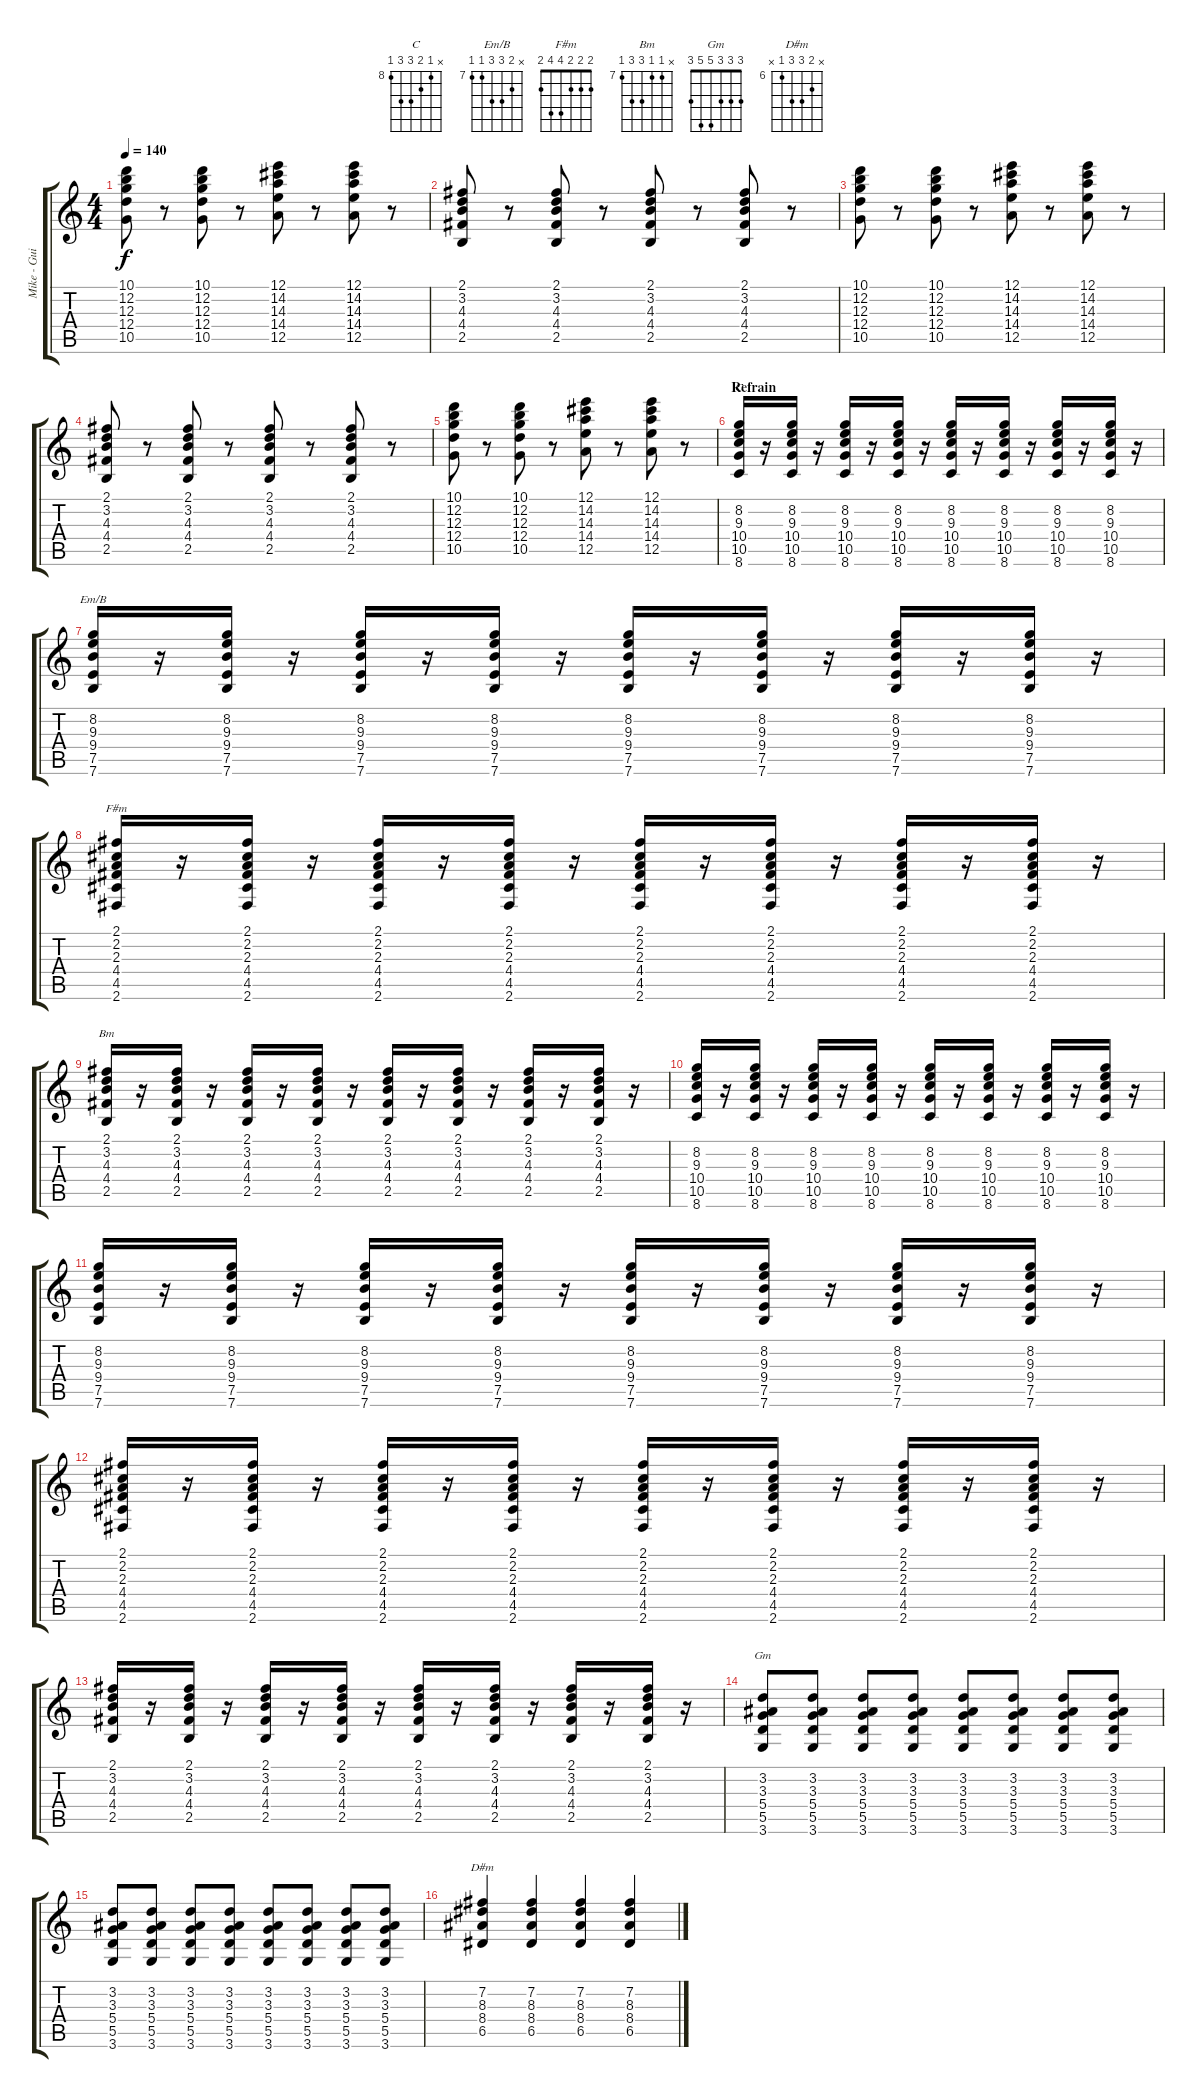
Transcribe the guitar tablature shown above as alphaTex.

\track ("Mike - Guitare" "Mike - Gui") {instrument acousticguitarnylon}
\staff {score tabs}
\tuning (E4 B3 G3 D3 A2 E2) {hide}
\chord ("C" x 8 9 10 10 8) {firstfret 8}
\chord ("Em/B" x 8 9 9 7 7) {firstfret 7}
\chord ("F#m" 2 2 2 4 4 2)
\chord ("Bm" x 7 7 9 9 7) {firstfret 7}
\chord ("Gm" 3 3 3 5 5 3)
\chord ("D#m" x 7 8 8 6 x) {firstfret 6}
\ts (4 4)
\tempo 140
\clef g2
\ks c
(10.1 12.2 12.3 12.4 10.5).8{dy f} r.8 (10.1 12.2 12.3 12.4 10.5).8 r.8 (12.1 14.2 14.3 14.4 12.5).8 r.8 (12.1 14.2 14.3 14.4 12.5).8 r.8 |
(2.1 3.2 4.3 4.4 2.5).8 r.8 (2.1 3.2 4.3 4.4 2.5).8 r.8 (2.1 3.2 4.3 4.4 2.5).8 r.8 (2.1 3.2 4.3 4.4 2.5).8 r.8 |
(10.1 12.2 12.3 12.4 10.5).8 r.8 (10.1 12.2 12.3 12.4 10.5).8 r.8 (12.1 14.2 14.3 14.4 12.5).8 r.8 (12.1 14.2 14.3 14.4 12.5).8 r.8 |
(2.1 3.2 4.3 4.4 2.5).8 r.8 (2.1 3.2 4.3 4.4 2.5).8 r.8 (2.1 3.2 4.3 4.4 2.5).8 r.8 (2.1 3.2 4.3 4.4 2.5).8 r.8 |
(10.1 12.2 12.3 12.4 10.5).8 r.8 (10.1 12.2 12.3 12.4 10.5).8 r.8 (12.1 14.2 14.3 14.4 12.5).8 r.8 (12.1 14.2 14.3 14.4 12.5).8 r.8 |
\section ("" "Refrain")
(8.2 9.3 10.4 10.5 8.6).16{ch "C" volume 6} r.16 (8.2 9.3 10.4 10.5 8.6).16 r.16 (8.2 9.3 10.4 10.5 8.6).16 r.16 (8.2 9.3 10.4 10.5 8.6).16 r.16 (8.2 9.3 10.4 10.5 8.6).16 r.16 (8.2 9.3 10.4 10.5 8.6).16 r.16 (8.2 9.3 10.4 10.5 8.6).16 r.16 (8.2 9.3 10.4 10.5 8.6).16 r.16 |
(8.2 9.3 9.4 7.5 7.6).16{ch "Em/B"} r.16 (8.2 9.3 9.4 7.5 7.6).16 r.16 (8.2 9.3 9.4 7.5 7.6).16 r.16 (8.2 9.3 9.4 7.5 7.6).16 r.16 (8.2 9.3 9.4 7.5 7.6).16 r.16 (8.2 9.3 9.4 7.5 7.6).16 r.16 (8.2 9.3 9.4 7.5 7.6).16 r.16 (8.2 9.3 9.4 7.5 7.6).16 r.16 |
(2.1 2.2 2.3 4.4 4.5 2.6).16{ch "F#m"} r.16 (2.1 2.2 2.3 4.4 4.5 2.6).16 r.16 (2.1 2.2 2.3 4.4 4.5 2.6).16 r.16 (2.1 2.2 2.3 4.4 4.5 2.6).16 r.16 (2.1 2.2 2.3 4.4 4.5 2.6).16 r.16 (2.1 2.2 2.3 4.4 4.5 2.6).16 r.16 (2.1 2.2 2.3 4.4 4.5 2.6).16 r.16 (2.1 2.2 2.3 4.4 4.5 2.6).16 r.16 |
(2.1 3.2 4.3 4.4 2.5).16{ch "Bm"} r.16 (2.1 3.2 4.3 4.4 2.5).16 r.16 (2.1 3.2 4.3 4.4 2.5).16 r.16 (2.1 3.2 4.3 4.4 2.5).16 r.16 (2.1 3.2 4.3 4.4 2.5).16 r.16 (2.1 3.2 4.3 4.4 2.5).16 r.16 (2.1 3.2 4.3 4.4 2.5).16 r.16 (2.1 3.2 4.3 4.4 2.5).16 r.16 |
(8.2 9.3 10.4 10.5 8.6).16 r.16 (8.2 9.3 10.4 10.5 8.6).16 r.16 (8.2 9.3 10.4 10.5 8.6).16 r.16 (8.2 9.3 10.4 10.5 8.6).16 r.16 (8.2 9.3 10.4 10.5 8.6).16 r.16 (8.2 9.3 10.4 10.5 8.6).16 r.16 (8.2 9.3 10.4 10.5 8.6).16 r.16 (8.2 9.3 10.4 10.5 8.6).16 r.16 |
(8.2 9.3 9.4 7.5 7.6).16 r.16 (8.2 9.3 9.4 7.5 7.6).16 r.16 (8.2 9.3 9.4 7.5 7.6).16 r.16 (8.2 9.3 9.4 7.5 7.6).16 r.16 (8.2 9.3 9.4 7.5 7.6).16 r.16 (8.2 9.3 9.4 7.5 7.6).16 r.16 (8.2 9.3 9.4 7.5 7.6).16 r.16 (8.2 9.3 9.4 7.5 7.6).16 r.16 |
(2.1 2.2 2.3 4.4 4.5 2.6).16 r.16 (2.1 2.2 2.3 4.4 4.5 2.6).16 r.16 (2.1 2.2 2.3 4.4 4.5 2.6).16 r.16 (2.1 2.2 2.3 4.4 4.5 2.6).16 r.16 (2.1 2.2 2.3 4.4 4.5 2.6).16 r.16 (2.1 2.2 2.3 4.4 4.5 2.6).16 r.16 (2.1 2.2 2.3 4.4 4.5 2.6).16 r.16 (2.1 2.2 2.3 4.4 4.5 2.6).16 r.16 |
(2.1 3.2 4.3 4.4 2.5).16 r.16 (2.1 3.2 4.3 4.4 2.5).16 r.16 (2.1 3.2 4.3 4.4 2.5).16 r.16 (2.1 3.2 4.3 4.4 2.5).16 r.16 (2.1 3.2 4.3 4.4 2.5).16 r.16 (2.1 3.2 4.3 4.4 2.5).16 r.16 (2.1 3.2 4.3 4.4 2.5).16 r.16 (2.1 3.2 4.3 4.4 2.5).16 r.16 |
(3.2 3.3 5.4 5.5 3.6).8{ch "Gm"} (3.2 3.3 5.4 5.5 3.6).8 (3.2 3.3 5.4 5.5 3.6).8 (3.2 3.3 5.4 5.5 3.6).8 (3.2 3.3 5.4 5.5 3.6).8 (3.2 3.3 5.4 5.5 3.6).8 (3.2 3.3 5.4 5.5 3.6).8 (3.2 3.3 5.4 5.5 3.6).8 |
(3.2 3.3 5.4 5.5 3.6).8 (3.2 3.3 5.4 5.5 3.6).8 (3.2 3.3 5.4 5.5 3.6).8 (3.2 3.3 5.4 5.5 3.6).8 (3.2 3.3 5.4 5.5 3.6).8 (3.2 3.3 5.4 5.5 3.6).8 (3.2 3.3 5.4 5.5 3.6).8 (3.2 3.3 5.4 5.5 3.6).8 |
(7.2 8.3 8.4 6.5).4{ch "D#m"} (7.2 8.3 8.4 6.5).4 (7.2 8.3 8.4 6.5).4 (7.2 8.3 8.4 6.5).4
